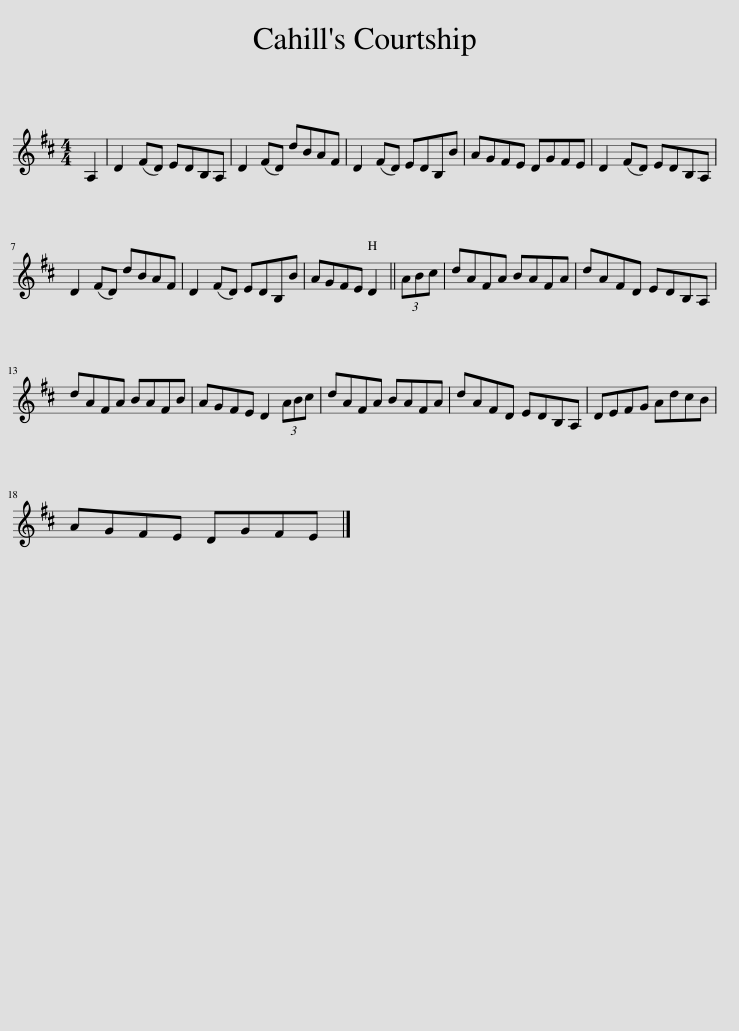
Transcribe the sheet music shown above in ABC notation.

X:1
L:1/8
M:4/4
I:linebreak $
K:D
V:1 treble
V:1
 A,2 | D2 (FD) EDB,A, | D2 (FD) dBAF | D2 (FD) EDB,B | AGFE DGFE | %5
 D2 (FD) EDB,A, |$ D2 (FD) dBAF | D2 (FD) EDB,B | AGFE D2 || (3ABc | %10
 dAFA BAFA | dAFD EDB,A, |$ dAFA BAFB | AGFE D2 (3ABc | dAFA BAFA | %15
 dAFD EDB,A, | DEFG AdcB |$ AGFE DGFE |] %18
